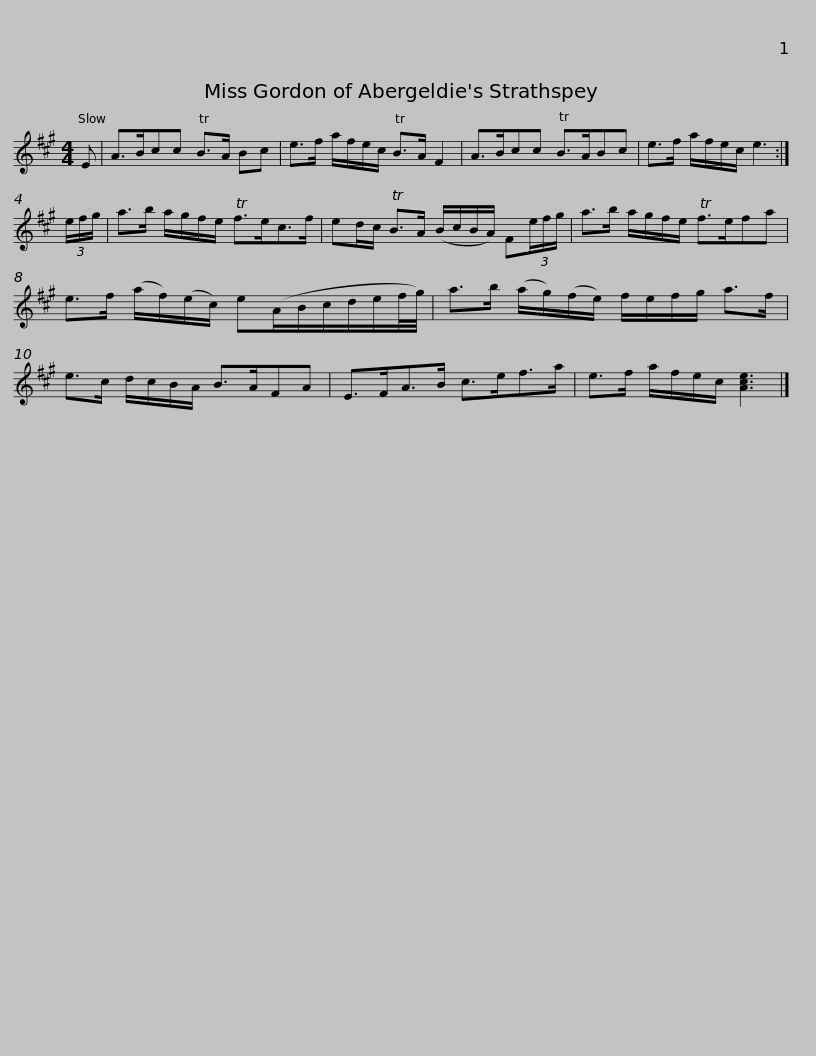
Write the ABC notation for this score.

X:1
L:1/8
M:4/4
I:linebreak $
K:A
V:1 treble
V:1
 E | A>Bcc TB>A Bc | e>f a/f/e/c/ TB>A F2 | A>Bcc TB>ABc | e>f a/f/e/c/ e3 :| %5
 (3e/f/g/ |$ a>b a/g/f/e/ Tf>ec>f | ed/c/ TB>A (B/c/B/A/) F(3e/f/g/ | a>b a/g/f/e/ Tf>efa |$ e>f (a/f/)(e/c/) e(A/B/c/d/e/f/4g/4) | %10
 a>b (a/g/)(f/e/) f/e/f/g/ a>f | e>c d/c/B/A/ B>AFA |$ E>FA>B c>ef>a | e>f a/f/e/c/ [Ace]3 |] %14
